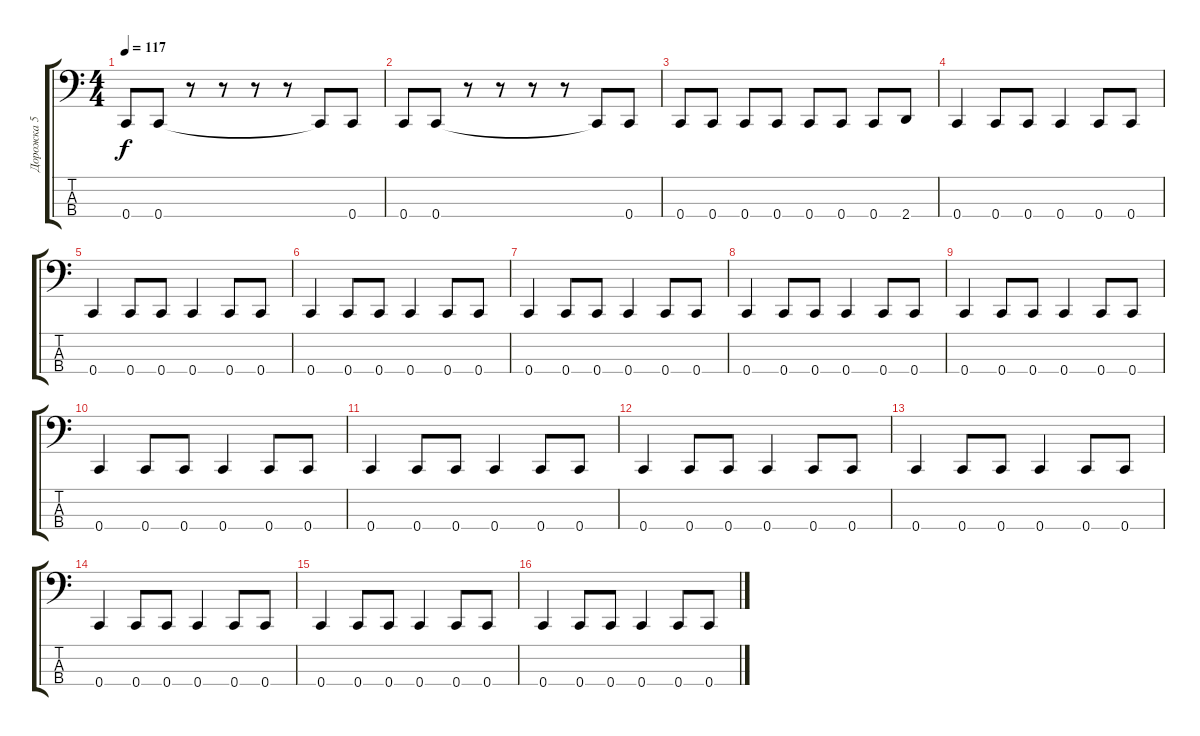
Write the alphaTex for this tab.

\track ("Дорожка 5" "Дорожка 5") {instrument electricbasspick}
\staff {score tabs}
\tuning (F2 C2 G1 C1) {hide}
\ts (4 4)
\tempo 117
\clef f4
\ks c
0.4.8{dy f} 0.4.8 r.8 r.8 r.8 r.8 0.4{t}.8 0.4.8 |
0.4.8 0.4.8 r.8 r.8 r.8 r.8 0.4{t}.8 0.4.8 |
0.4.8 0.4.8 0.4.8 0.4.8 0.4.8 0.4.8 0.4.8 2.4.8 |
0.4.4 0.4.8 0.4.8 0.4.4 0.4.8 0.4.8 |
0.4.4 0.4.8 0.4.8 0.4.4 0.4.8 0.4.8 |
0.4.4 0.4.8 0.4.8 0.4.4 0.4.8 0.4.8 |
0.4.4 0.4.8 0.4.8 0.4.4 0.4.8 0.4.8 |
0.4.4 0.4.8 0.4.8 0.4.4 0.4.8 0.4.8 |
0.4.4 0.4.8 0.4.8 0.4.4 0.4.8 0.4.8 |
0.4.4 0.4.8 0.4.8 0.4.4 0.4.8 0.4.8 |
0.4.4 0.4.8 0.4.8 0.4.4 0.4.8 0.4.8 |
0.4.4 0.4.8 0.4.8 0.4.4 0.4.8 0.4.8 |
0.4.4 0.4.8 0.4.8 0.4.4 0.4.8 0.4.8 |
0.4.4 0.4.8 0.4.8 0.4.4 0.4.8 0.4.8 |
0.4.4 0.4.8 0.4.8 0.4.4 0.4.8 0.4.8 |
0.4.4 0.4.8 0.4.8 0.4.4 0.4.8 0.4.8
